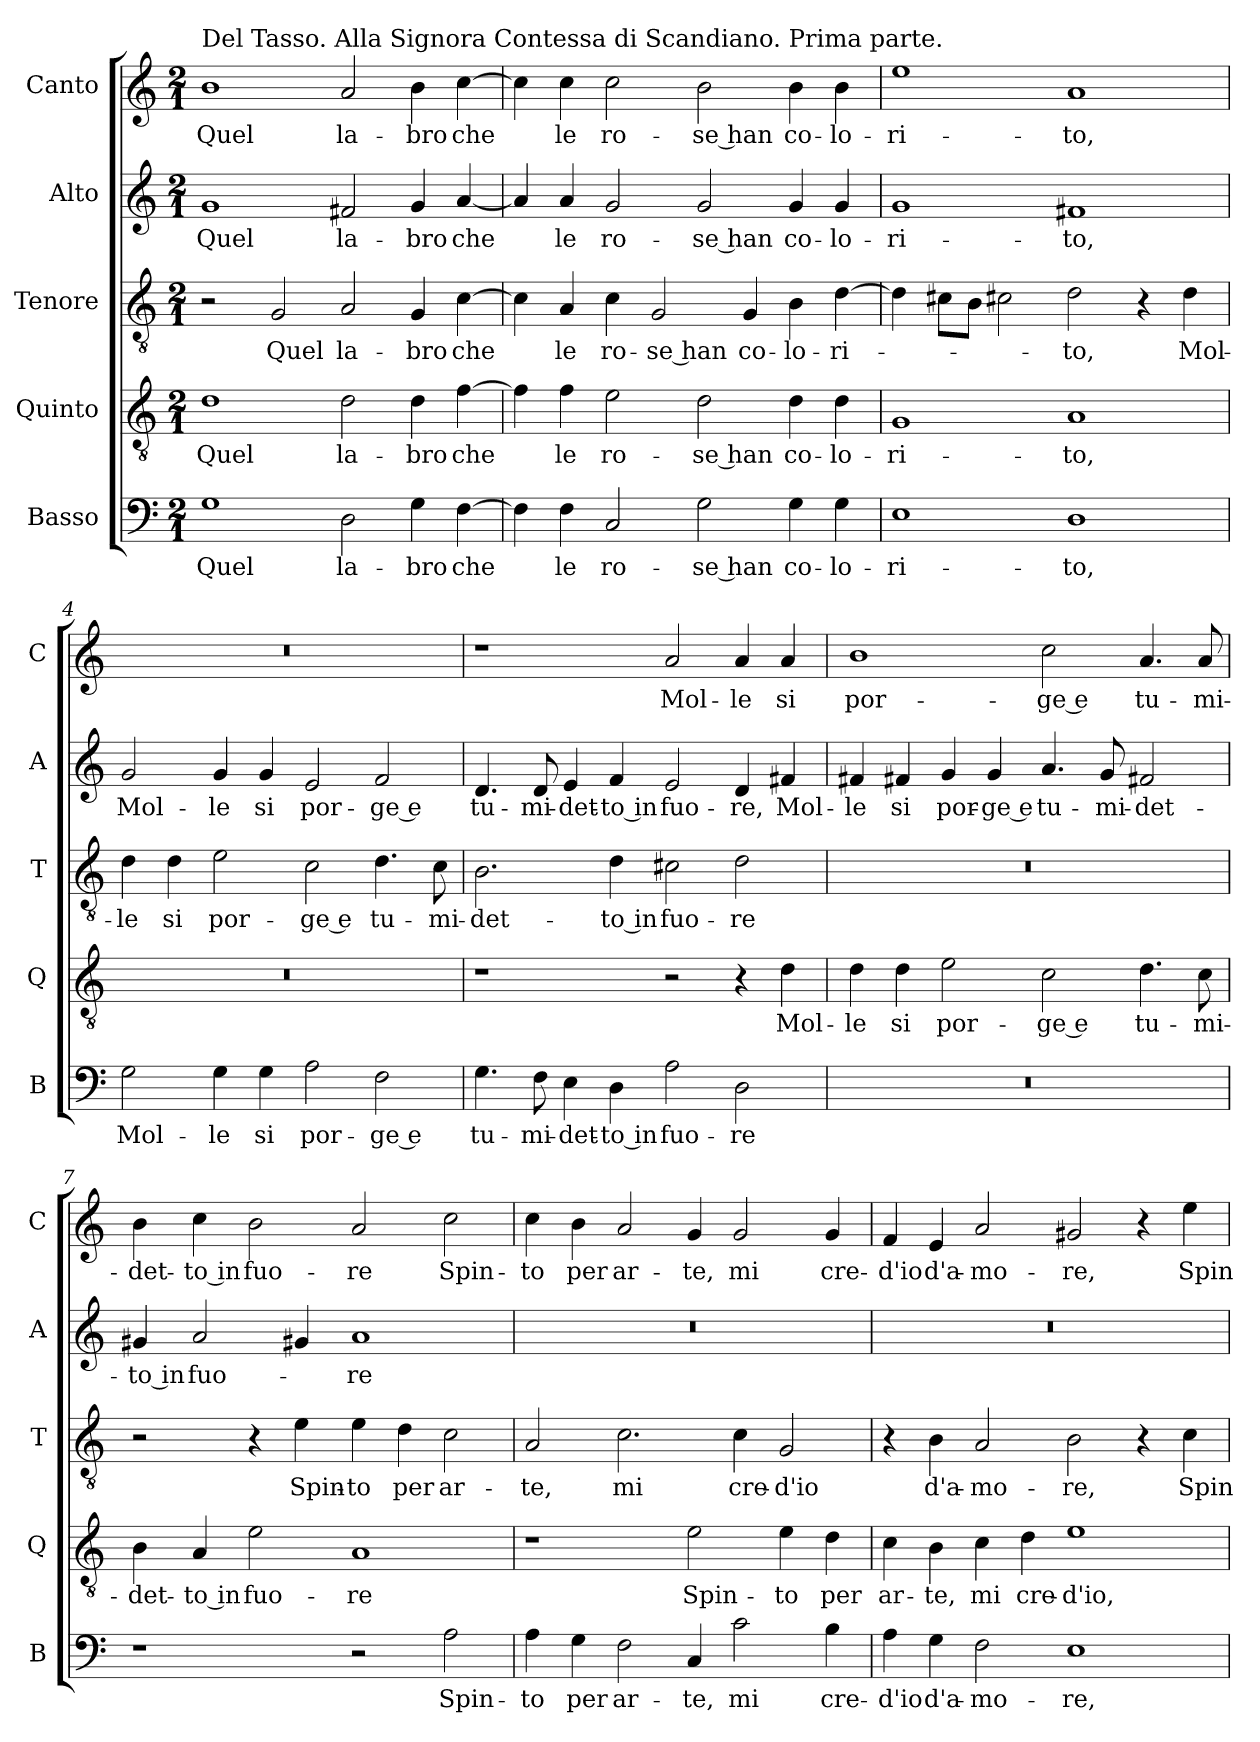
**kern	**text	**kern	**text	**kern	**text	**kern	**text	**kern	**text
*part5	*part5	*part4	*part4	*part3	*part3	*part2	*part2	*part1	*part1
*staff5	*staff5	*staff4	*staff4	*staff3	*staff3	*staff2	*staff2	*staff1	*staff1
*I"Basso	*	*I"Quinto	*	*I"Tenore	*	*I"Alto	*	*I"Canto	*
*I'B	*	*I'Q	*	*I'T	*	*I'A	*	*I'C	*
*clefF4	*	*clefGv2	*	*clefGv2	*	*clefG2	*	*clefG2	*
*k[]	*	*k[]	*	*k[]	*	*k[]	*	*k[]	*
*M2/1	*	*M2/1	*	*M2/1	*	*M2/1	*	*M2/1	*
=1	=1	=1	=1	=1	=1	=1	=1	=1	=1
!	!	!	!	!	!	!	!	!LO:TX:a:t=Del Tasso. Alla Signora Contessa di Scandiano. Prima parte.	!
1G	Quel	1d	Quel	2r	.	1g	Quel	1b	Quel
.	.	.	.	2G	Quel	.	.	.	.
2D	la-	2d	la-	2A	la-	2f#X	la-	2a	la-
4G	-bro	4d	-bro	4G	-bro	4g	-bro	4b	-bro
[4F	che	[4f	che	[4c	che	[4a	che	[4cc	che
=2	=2	=2	=2	=2	=2	=2	=2	=2	=2
4F]	.	4f]	.	4c]	.	4a]	.	4cc]	.
4F	le	4f	le	4A	le	4a	le	4cc	le
2C	ro-	2e	ro-	4c	ro-	2g	ro-	2cc	ro-
.	.	.	.	2G	-se han	.	.	.	.
2G	-se han	2d	-se han	.	.	2g	-se han	2b	-se han
.	.	.	.	4G	co-	.	.	.	.
4G	co-	4d	co-	4B	-lo-	4g	co-	4b	co-
4G	-lo-	4d	-lo-	[4d	-ri-	4g	-lo-	4b	-lo-
=3	=3	=3	=3	=3	=3	=3	=3	=3	=3
1E	-ri-	1G	-ri-	4d]	.	1g	-ri-	1ee	-ri-
.	.	.	.	8c#XL	.	.	.	.	.
.	.	.	.	8BJ	.	.	.	.	.
.	.	.	.	2c#X	.	.	.	.	.
1D	-to,	1A	-to,	2d	-to,	1f#X	-to,	1a	-to,
.	.	.	.	4r	.	.	.	.	.
.	.	.	.	4d	Mol-	.	.	.	.
=4	=4	=4	=4	=4	=4	=4	=4	=4	=4
2G	Mol-	0r	.	4d	-le	2g	Mol-	0r	.
.	.	.	.	4d	si	.	.	.	.
4G	-le	.	.	2e	por-	4g	-le	.	.
4G	si	.	.	.	.	4g	si	.	.
2A	por-	.	.	2c	-ge e	2e	por-	.	.
2F	-ge e	.	.	4.d	tu-	2f	-ge e	.	.
.	.	.	.	8c	-mi-	.	.	.	.
=5	=5	=5	=5	=5	=5	=5	=5	=5	=5
4.G	tu-	1r	.	2.B	-det-	4.d	tu-	1r	.
8F	-mi-	.	.	.	.	8d	-mi-	.	.
4E	-det-	.	.	.	.	4e	-det-	.	.
4D	-to in	.	.	4d	-to in	4f	-to in	.	.
2A	fuo-	2r	.	2c#X	fuo-	2e	fuo-	2a	Mol-
2D	-re	4r	.	2d	-re	4d	-re,	4a	-le
.	.	4d	Mol-	.	.	4f#X	Mol-	4a	si
=6	=6	=6	=6	=6	=6	=6	=6	=6	=6
0r	.	4d	-le	0r	.	4f#X	-le	1b	por-
.	.	4d	si	.	.	4f#X	si	.	.
.	.	2e	por-	.	.	4g	por-	.	.
.	.	.	.	.	.	4g	-ge e	.	.
.	.	2c	-ge e	.	.	4.a	tu-	2cc	-ge e
.	.	.	.	.	.	8g	-mi-	.	.
.	.	4.d	tu-	.	.	2f#X	-det-	4.a	tu-
.	.	8c	-mi-	.	.	.	.	8a	-mi-
=7	=7	=7	=7	=7	=7	=7	=7	=7	=7
1r	.	4B	-det-	2r	.	4g#X	-to in	4b	-det-
.	.	4A	-to in	.	.	2a	fuo-	4cc	-to in
.	.	2e	fuo-	4r	.	.	.	2b	fuo-
.	.	.	.	4e	Spin-	4g#X	.	.	.
2r	.	1A	-re	4e	-to	1a	-re	2a	-re
.	.	.	.	4d	per	.	.	.	.
2A	Spin-	.	.	2c	ar-	.	.	2cc	Spin-
=8	=8	=8	=8	=8	=8	=8	=8	=8	=8
4A	-to	1r	.	2A	-te,	0r	.	4cc	-to
4G	per	.	.	.	.	.	.	4b	per
2F	ar-	.	.	2.c	mi	.	.	2a	ar-
4C	-te,	2e	Spin-	.	.	.	.	4g	-te,
2c	mi	.	.	4c	cre-	.	.	2g	mi
.	.	4e	-to	2G	-d'io	.	.	.	.
4B	cre-	4d	per	.	.	.	.	4g	cre-
=9	=9	=9	=9	=9	=9	=9	=9	=9	=9
4A	-d'io	4c	ar-	4r	.	0r	.	4f	-d'io
4G	d'a-	4B	-te,	4B	d'a-	.	.	4e	d'a-
2F	-mo-	4c	mi	2A	-mo-	.	.	2a	-mo-
.	.	4d	cre-	.	.	.	.	.	.
1E	-re,	1e	-d'io,	2B	-re,	.	.	2g#X	-re,
.	.	.	.	4r	.	.	.	4r	.
.	.	.	.	4c	Spin-	.	.	4ee	Spin-
=	=	=	=	=	=	=	=	=	=
*-	*-	*-	*-	*-	*-	*-	*-	*-	*-
